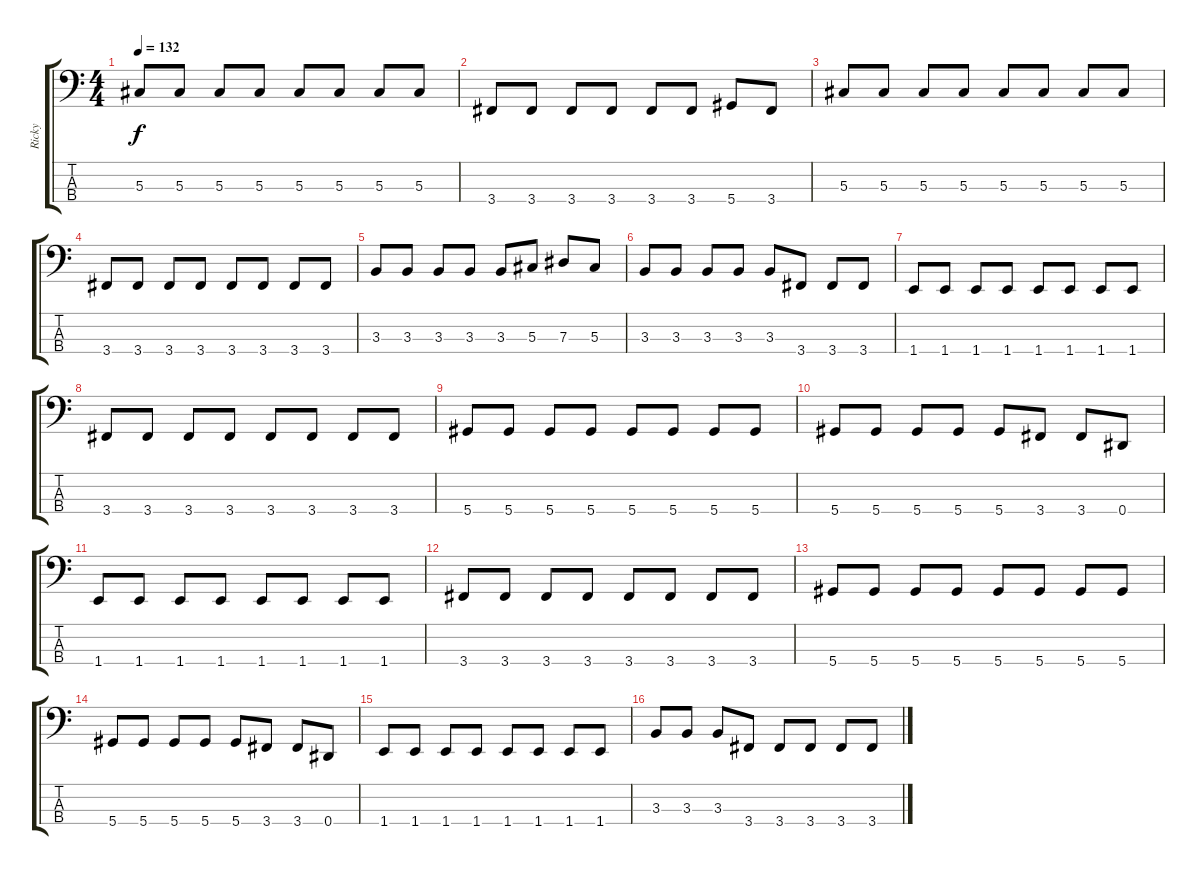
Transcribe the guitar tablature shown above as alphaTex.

\track ("Ricky" "Ricky") {instrument electricbasspick}
\staff {score tabs}
\tuning (Gb2 Db2 Ab1 Eb1) {hide}
\ts (4 4)
\tempo 132
\clef f4
\ks c
5.3.8{dy f} 5.3.8 5.3.8 5.3.8 5.3.8 5.3.8 5.3.8 5.3.8 |
3.4.8 3.4.8 3.4.8 3.4.8 3.4.8 3.4.8 5.4.8 3.4.8 |
5.3.8 5.3.8 5.3.8 5.3.8 5.3.8 5.3.8 5.3.8 5.3.8 |
3.4.8 3.4.8 3.4.8 3.4.8 3.4.8 3.4.8 3.4.8 3.4.8 |
3.3.8 3.3.8 3.3.8 3.3.8 3.3.8 5.3.8 7.3.8 5.3.8 |
3.3.8 3.3.8 3.3.8 3.3.8 3.3.8 3.4.8 3.4.8 3.4.8 |
1.4.8 1.4.8 1.4.8 1.4.8 1.4.8 1.4.8 1.4.8 1.4.8 |
3.4.8 3.4.8 3.4.8 3.4.8 3.4.8 3.4.8 3.4.8 3.4.8 |
5.4.8 5.4.8 5.4.8 5.4.8 5.4.8 5.4.8 5.4.8 5.4.8 |
5.4.8 5.4.8 5.4.8 5.4.8 5.4.8 3.4.8 3.4.8 0.4.8 |
1.4.8 1.4.8 1.4.8 1.4.8 1.4.8 1.4.8 1.4.8 1.4.8 |
3.4.8 3.4.8 3.4.8 3.4.8 3.4.8 3.4.8 3.4.8 3.4.8 |
5.4.8 5.4.8 5.4.8 5.4.8 5.4.8 5.4.8 5.4.8 5.4.8 |
5.4.8 5.4.8 5.4.8 5.4.8 5.4.8 3.4.8 3.4.8 0.4.8 |
1.4.8 1.4.8 1.4.8 1.4.8 1.4.8 1.4.8 1.4.8 1.4.8 |
3.3.8 3.3.8 3.3.8 3.4.8 3.4.8 3.4.8 3.4.8 3.4.8
